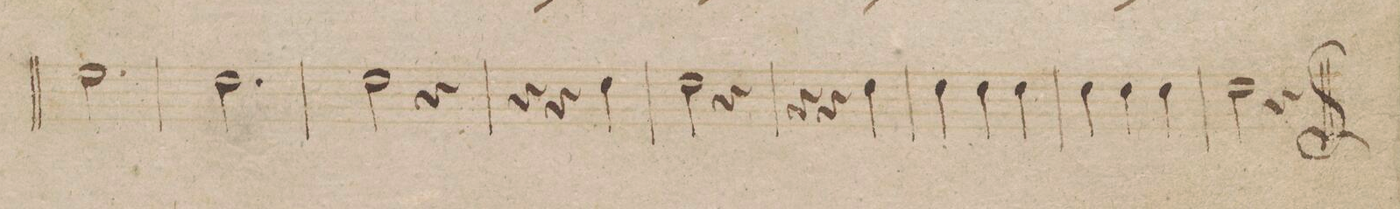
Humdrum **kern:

**kern
*I"Clarino 1mo in B.
*clefG2
*k[b-]
*M3/4
2.dd\
=92
2.cc\
=93
2cc\
4r
=94
4r
4r
4cc\
=95
2cc\
4r
=96
4r
4r
4cc\
=97
4cc\
4cc\
4cc\
=98
4cc\
4cc\
4cc\
=99
2cc\
4r
==
*-
